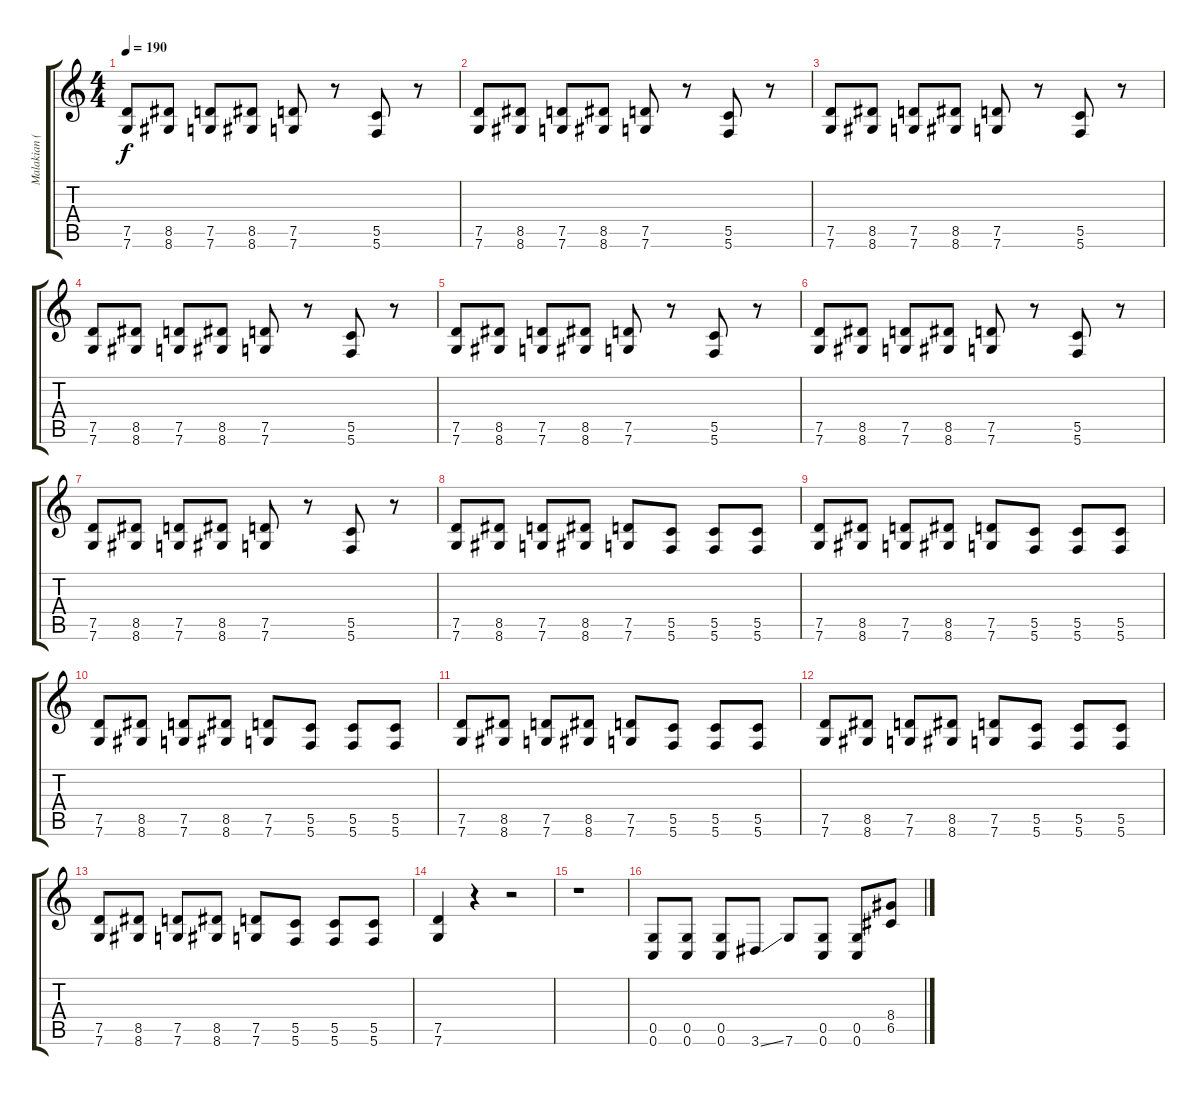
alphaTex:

\track ("Malakian (Dist.)" "Malakian (") {instrument distortionguitar}
\staff {score tabs}
\tuning (D4 A3 F3 C3 G2 C2) {hide}
\ts (4 4)
\tempo 190
\clef g2
\ks c
(7.5 7.6).8{dy f} (8.5 8.6).8 (7.5 7.6).8 (8.5 8.6).8 (7.5 7.6).8 r.8 (5.5 5.6).8 r.8 |
(7.5 7.6).8 (8.5 8.6).8 (7.5 7.6).8 (8.5 8.6).8 (7.5 7.6).8 r.8 (5.5 5.6).8 r.8 |
(7.5 7.6).8 (8.5 8.6).8 (7.5 7.6).8 (8.5 8.6).8 (7.5 7.6).8 r.8 (5.5 5.6).8 r.8 |
(7.5 7.6).8 (8.5 8.6).8 (7.5 7.6).8 (8.5 8.6).8 (7.5 7.6).8 r.8 (5.5 5.6).8 r.8 |
(7.5 7.6).8 (8.5 8.6).8 (7.5 7.6).8 (8.5 8.6).8 (7.5 7.6).8 r.8 (5.5 5.6).8 r.8 |
(7.5 7.6).8 (8.5 8.6).8 (7.5 7.6).8 (8.5 8.6).8 (7.5 7.6).8 r.8 (5.5 5.6).8 r.8 |
(7.5 7.6).8 (8.5 8.6).8 (7.5 7.6).8 (8.5 8.6).8 (7.5 7.6).8 r.8 (5.5 5.6).8 r.8 |
(7.5 7.6).8 (8.5 8.6).8 (7.5 7.6).8 (8.5 8.6).8 (7.5 7.6).8 (5.5 5.6).8 (5.5 5.6).8 (5.5 5.6).8 |
(7.5 7.6).8 (8.5 8.6).8 (7.5 7.6).8 (8.5 8.6).8 (7.5 7.6).8 (5.5 5.6).8 (5.5 5.6).8 (5.5 5.6).8 |
(7.5 7.6).8 (8.5 8.6).8 (7.5 7.6).8 (8.5 8.6).8 (7.5 7.6).8 (5.5 5.6).8 (5.5 5.6).8 (5.5 5.6).8 |
(7.5 7.6).8 (8.5 8.6).8 (7.5 7.6).8 (8.5 8.6).8 (7.5 7.6).8 (5.5 5.6).8 (5.5 5.6).8 (5.5 5.6).8 |
(7.5 7.6).8 (8.5 8.6).8 (7.5 7.6).8 (8.5 8.6).8 (7.5 7.6).8 (5.5 5.6).8 (5.5 5.6).8 (5.5 5.6).8 |
(7.5 7.6).8 (8.5 8.6).8 (7.5 7.6).8 (8.5 8.6).8 (7.5 7.6).8 (5.5 5.6).8 (5.5 5.6).8 (5.5 5.6).8 |
(7.5 7.6).4 r.4 r.2 |
r.1 |
(0.5 0.6).8 (0.5 0.6).8 (0.5 0.6).8 3.6{ss}.8 7.6.8 (0.5 0.6).8 (0.5 0.6).8 (8.4 6.5).8
